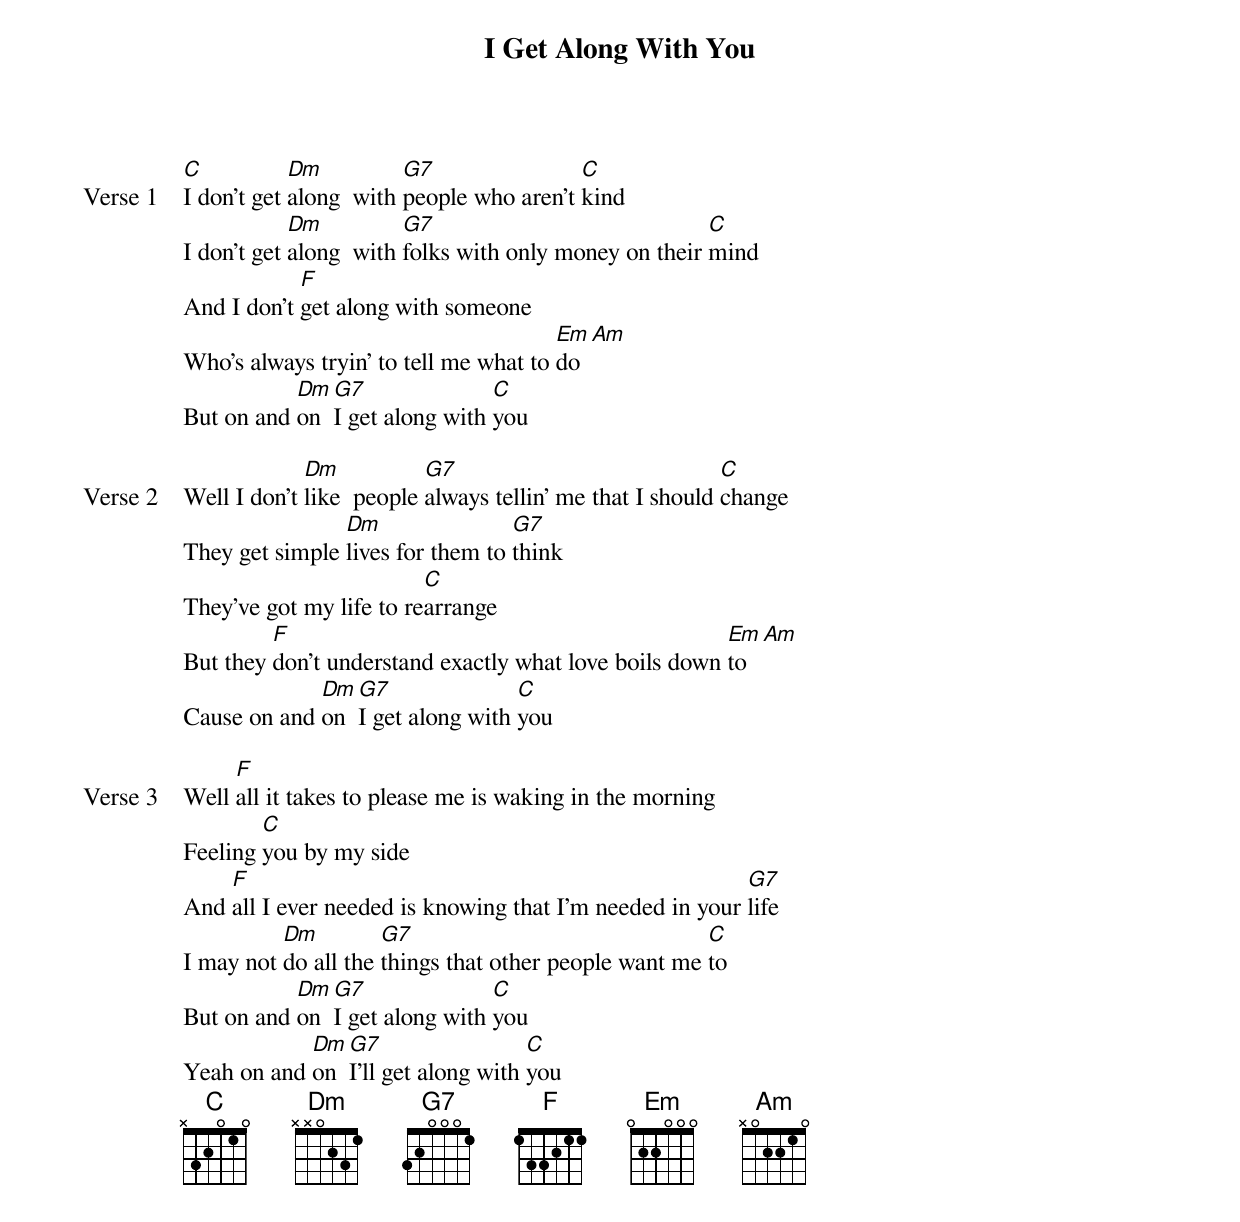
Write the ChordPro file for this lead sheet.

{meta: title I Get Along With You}
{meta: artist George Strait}
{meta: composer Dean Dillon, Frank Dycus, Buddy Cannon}

{start_of_verse: Verse 1}
[C]I don't get [Dm]along  with [G7]people who aren't [C]kind
I don't get [Dm]along  with [G7]folks with only money on their [C]mind
And I don't [F]get along with someone
Who's always tryin' to tell me what to [Em]do [Am]
But on and [Dm]on  [G7]I get along with [C]you
{end_of_verse}

{start_of_verse: Verse 2}
Well I don't [Dm]like  people [G7]always tellin' me that I should [C]change
They get simple [Dm]lives for them to [G7]think
They've got my life to re[C]arrange
But they [F]don't understand exactly what love boils down [Em]to [Am]
Cause on and [Dm]on  [G7]I get along with [C]you
{end_of_verse}

{start_of_verse: Verse 3}
Well [F]all it takes to please me is waking in the morning
Feeling [C]you by my side
And [F]all I ever needed is knowing that I'm needed in your [G7]life
I may not [Dm]do all the [G7]things that other people want me [C]to
But on and [Dm]on  [G7]I get along with [C]you
Yeah on and [Dm]on  [G7]I'll get along with [C]you
{end_of_verse}
